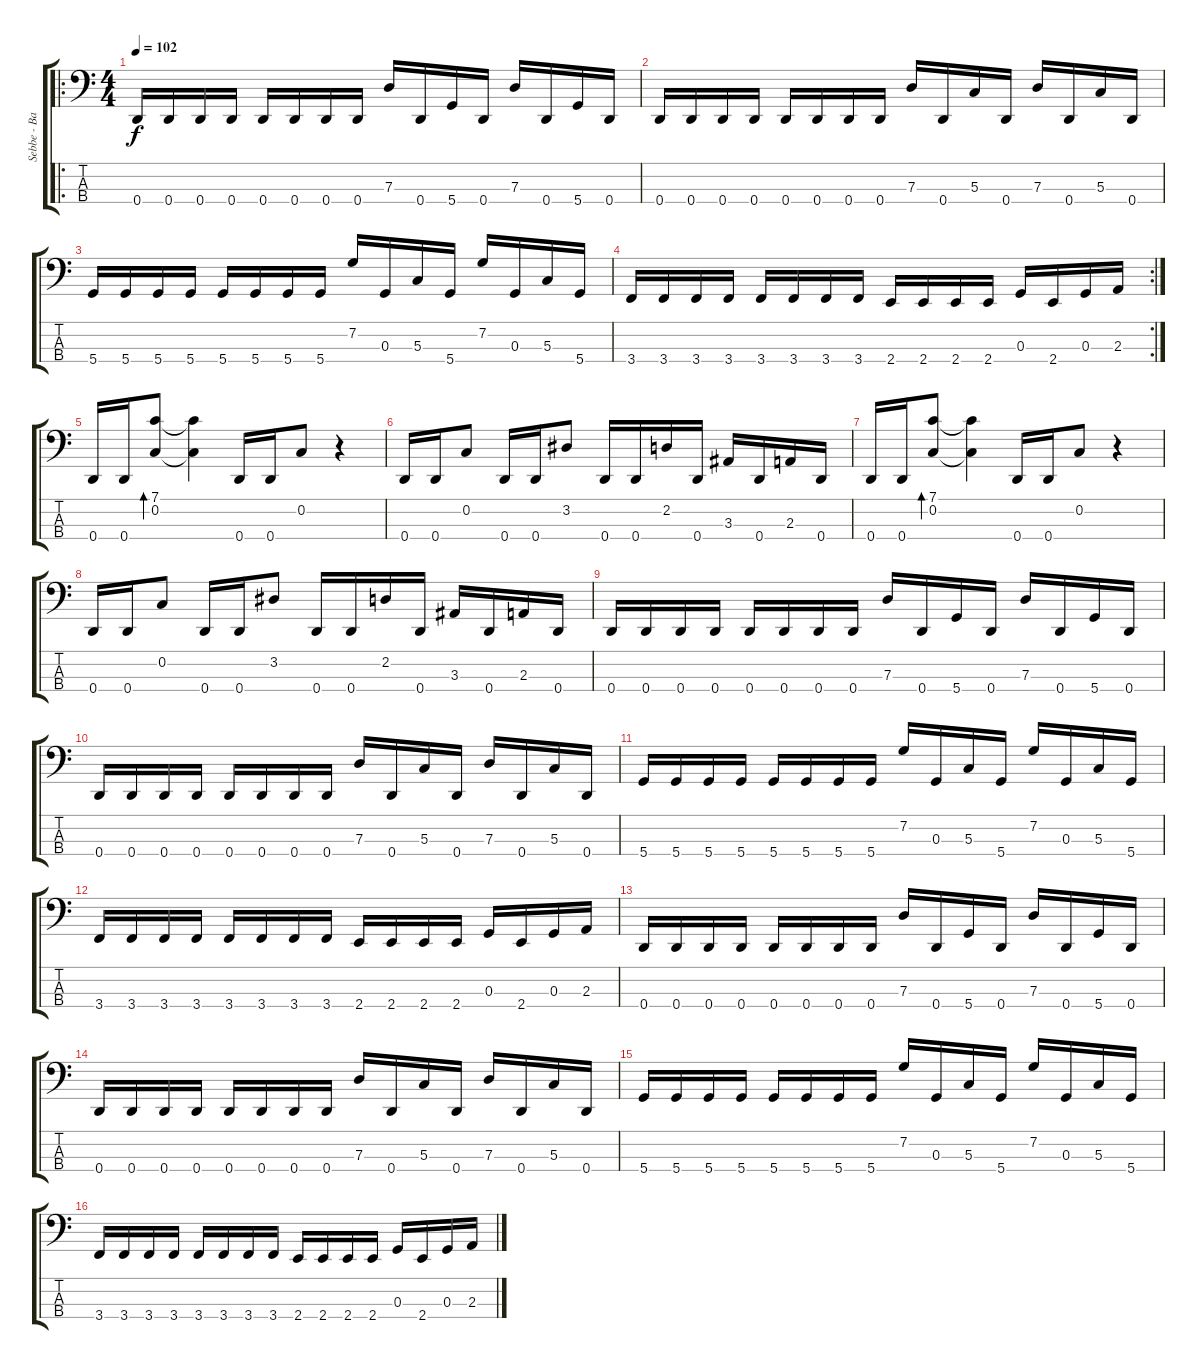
\track ("Sebbe - Bass" "Sebbe - Ba") {instrument electricbassfinger}
\staff {score tabs}
\tuning (F2 C2 G1 D1) {hide}
\ro
\ts (4 4)
\tempo 102
\clef f4
\ks c
0.4.16{dy f} 0.4.16 0.4.16 0.4.16 0.4.16 0.4.16 0.4.16 0.4.16 7.3.16 0.4.16 5.4.16 0.4.16 7.3.16 0.4.16 5.4.16 0.4.16 |
0.4.16 0.4.16 0.4.16 0.4.16 0.4.16 0.4.16 0.4.16 0.4.16 7.3.16 0.4.16 5.3.16 0.4.16 7.3.16 0.4.16 5.3.16 0.4.16 |
5.4.16 5.4.16 5.4.16 5.4.16 5.4.16 5.4.16 5.4.16 5.4.16 7.2.16 0.3.16 5.3.16 5.4.16 7.2.16 0.3.16 5.3.16 5.4.16 |
\rc 2
3.4.16 3.4.16 3.4.16 3.4.16 3.4.16 3.4.16 3.4.16 3.4.16 2.4.16 2.4.16 2.4.16 2.4.16 0.3.16 2.4.16 0.3.16 2.3.16 |
0.4.16 0.4.16 (7.1 0.2).8{bd 120} (7.1{t} 0.2{t}).4 0.4.16 0.4.16 0.2.8 r.4 |
0.4.16 0.4.16 0.2.8 0.4.16 0.4.16 3.2.8 0.4.16 0.4.16 2.2.16 0.4.16 3.3.16 0.4.16 2.3.16 0.4.16 |
0.4.16 0.4.16 (7.1 0.2).8{bd 120} (7.1{t} 0.2{t}).4 0.4.16 0.4.16 0.2.8 r.4 |
0.4.16 0.4.16 0.2.8 0.4.16 0.4.16 3.2.8 0.4.16 0.4.16 2.2.16 0.4.16 3.3.16 0.4.16 2.3.16 0.4.16 |
0.4.16 0.4.16 0.4.16 0.4.16 0.4.16 0.4.16 0.4.16 0.4.16 7.3.16 0.4.16 5.4.16 0.4.16 7.3.16 0.4.16 5.4.16 0.4.16 |
0.4.16 0.4.16 0.4.16 0.4.16 0.4.16 0.4.16 0.4.16 0.4.16 7.3.16 0.4.16 5.3.16 0.4.16 7.3.16 0.4.16 5.3.16 0.4.16 |
5.4.16 5.4.16 5.4.16 5.4.16 5.4.16 5.4.16 5.4.16 5.4.16 7.2.16 0.3.16 5.3.16 5.4.16 7.2.16 0.3.16 5.3.16 5.4.16 |
3.4.16 3.4.16 3.4.16 3.4.16 3.4.16 3.4.16 3.4.16 3.4.16 2.4.16 2.4.16 2.4.16 2.4.16 0.3.16 2.4.16 0.3.16 2.3.16 |
0.4.16 0.4.16 0.4.16 0.4.16 0.4.16 0.4.16 0.4.16 0.4.16 7.3.16 0.4.16 5.4.16 0.4.16 7.3.16 0.4.16 5.4.16 0.4.16 |
0.4.16 0.4.16 0.4.16 0.4.16 0.4.16 0.4.16 0.4.16 0.4.16 7.3.16 0.4.16 5.3.16 0.4.16 7.3.16 0.4.16 5.3.16 0.4.16 |
5.4.16 5.4.16 5.4.16 5.4.16 5.4.16 5.4.16 5.4.16 5.4.16 7.2.16 0.3.16 5.3.16 5.4.16 7.2.16 0.3.16 5.3.16 5.4.16 |
3.4.16 3.4.16 3.4.16 3.4.16 3.4.16 3.4.16 3.4.16 3.4.16 2.4.16 2.4.16 2.4.16 2.4.16 0.3.16 2.4.16 0.3.16 2.3.16
